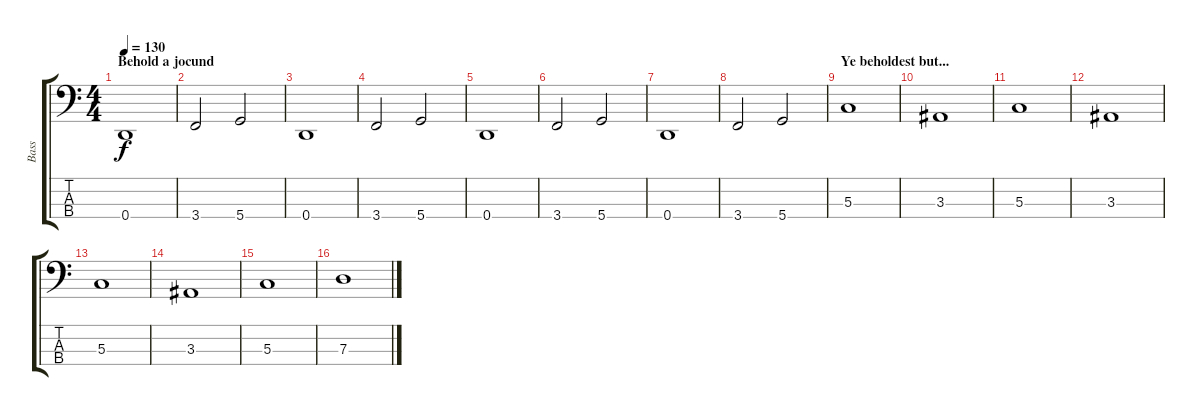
\track ("Bass" "Bass") {instrument electricbassfinger}
\staff {score tabs}
\tuning (F2 C2 G1 D1) {hide}
\ts (4 4)
\section ("" "Behold a jocund")
\tempo 130
\clef f4
\ks c
0.4.1{dy f} |
3.4.2 5.4.2 |
0.4.1 |
3.4.2 5.4.2 |
0.4.1 |
3.4.2 5.4.2 |
0.4.1 |
3.4.2 5.4.2 |
\section ("" "Ye beholdest but...")
5.3.1 |
3.3.1 |
5.3.1 |
3.3.1 |
5.3.1 |
3.3.1 |
5.3.1 |
7.3.1
